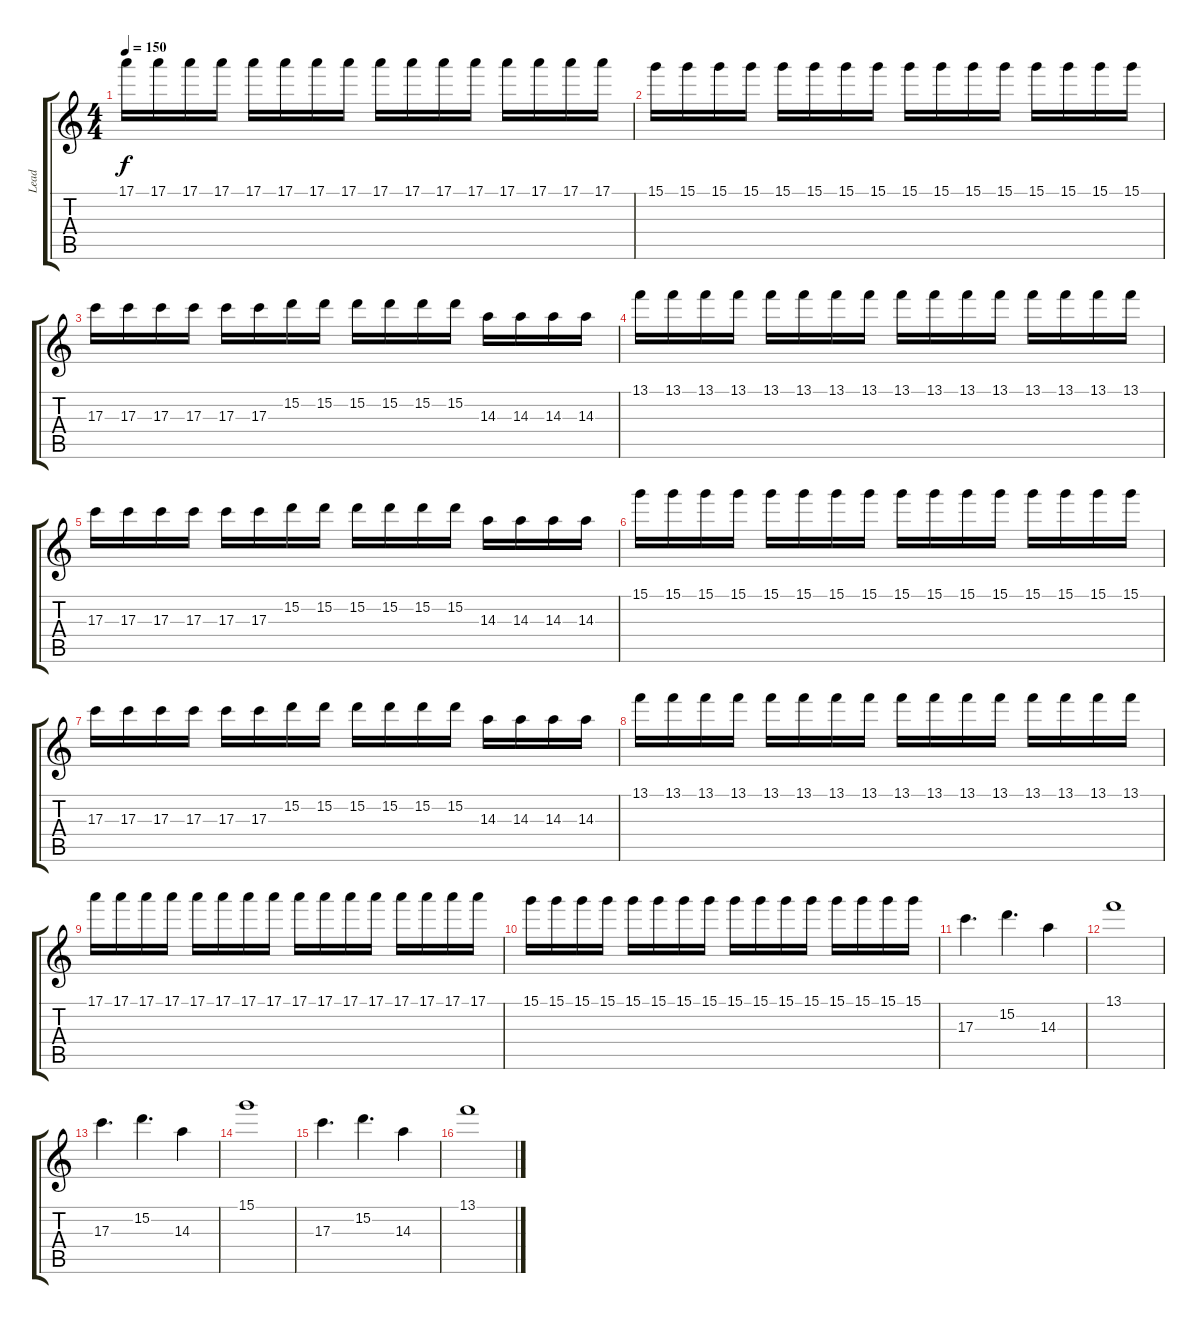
\track ("Lead" "Lead") {instrument distortionguitar}
\staff {score tabs}
\tuning (E4 B3 G3 D3 A2 D2) {hide}
\ts (4 4)
\tempo 150
\clef g2
\ks c
17.1.16{dy f} 17.1.16 17.1.16 17.1.16 17.1.16 17.1.16 17.1.16 17.1.16 17.1.16 17.1.16 17.1.16 17.1.16 17.1.16 17.1.16 17.1.16 17.1.16 |
15.1.16 15.1.16 15.1.16 15.1.16 15.1.16 15.1.16 15.1.16 15.1.16 15.1.16 15.1.16 15.1.16 15.1.16 15.1.16 15.1.16 15.1.16 15.1.16 |
17.3.16 17.3.16 17.3.16 17.3.16 17.3.16 17.3.16 15.2.16 15.2.16 15.2.16 15.2.16 15.2.16 15.2.16 14.3.16 14.3.16 14.3.16 14.3.16 |
13.1.16 13.1.16 13.1.16 13.1.16 13.1.16 13.1.16 13.1.16 13.1.16 13.1.16 13.1.16 13.1.16 13.1.16 13.1.16 13.1.16 13.1.16 13.1.16 |
17.3.16 17.3.16 17.3.16 17.3.16 17.3.16 17.3.16 15.2.16 15.2.16 15.2.16 15.2.16 15.2.16 15.2.16 14.3.16 14.3.16 14.3.16 14.3.16 |
15.1.16 15.1.16 15.1.16 15.1.16 15.1.16 15.1.16 15.1.16 15.1.16 15.1.16 15.1.16 15.1.16 15.1.16 15.1.16 15.1.16 15.1.16 15.1.16 |
17.3.16 17.3.16 17.3.16 17.3.16 17.3.16 17.3.16 15.2.16 15.2.16 15.2.16 15.2.16 15.2.16 15.2.16 14.3.16 14.3.16 14.3.16 14.3.16 |
13.1.16 13.1.16 13.1.16 13.1.16 13.1.16 13.1.16 13.1.16 13.1.16 13.1.16 13.1.16 13.1.16 13.1.16 13.1.16 13.1.16 13.1.16 13.1.16 |
17.1.16 17.1.16 17.1.16 17.1.16 17.1.16 17.1.16 17.1.16 17.1.16 17.1.16 17.1.16 17.1.16 17.1.16 17.1.16 17.1.16 17.1.16 17.1.16 |
15.1.16 15.1.16 15.1.16 15.1.16 15.1.16 15.1.16 15.1.16 15.1.16 15.1.16 15.1.16 15.1.16 15.1.16 15.1.16 15.1.16 15.1.16 15.1.16 |
17.3.4{d} 15.2.4{d} 14.3.4 |
13.1.1 |
17.3.4{d} 15.2.4{d} 14.3.4 |
15.1.1 |
17.3.4{d} 15.2.4{d} 14.3.4 |
13.1.1
